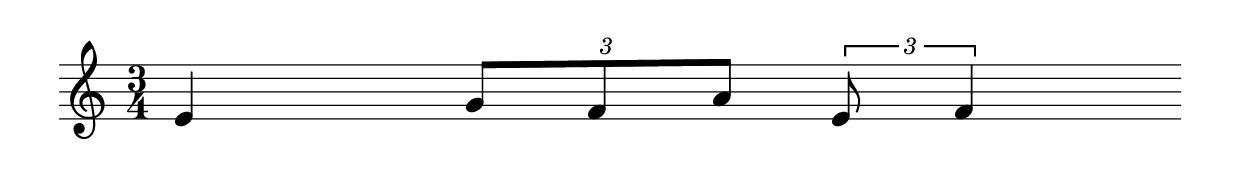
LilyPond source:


\version "2.24.1"  
\header {
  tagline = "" \language "english"
}

#(set-global-staff-size 26)

\score {
    \fixed c' {
      \time 3/4
      \omit Score.BarLine
      e4 \tuplet 3/2 {g8 f8 a8} \tuplet 3/2 {e8 f4}
    }
    \layout {
      indent = 0\mm
      ragged-right = ##f
      \context {
        \Score
        \remove "Bar_number_engraver"
      }
    }
}


